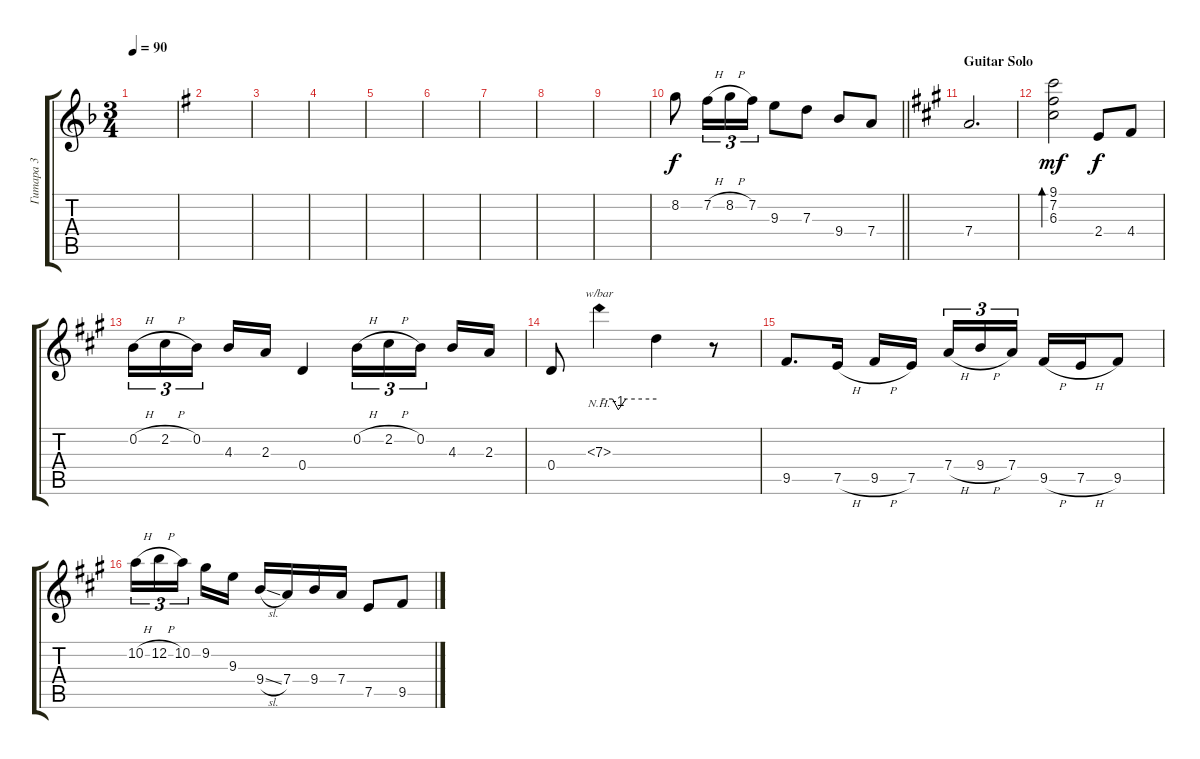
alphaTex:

\track ("Гитара 3" "Гитара 3") {instrument acousticguitarsteel}
\staff {score tabs}
\tuning (E4 B3 G3 D3 A2 E2) {hide}
\ts (3 4)
\tempo 90
\clef g2
\ks dminor
|
\ks eminor
|
|
|
|
|
|
|
|
\barLineRight lightlight
8.2.8 7.2{h}.16{tu (3 2)} 8.2{h}.16{tu (3 2)} 7.2.16{tu (3 2)} 9.3.8 7.3.8 9.4.8 7.4.8 |
\section ("" "Guitar Solo")
\ks f#minor
7.4.2{d dy f volume 14 instrument electricguitarclean} |
(9.1 7.2 6.3).2{bd 120 dy mf} 2.4.8{dy f} 4.4.8 |
0.2{h}.16{tu (3 2)} 2.2{h}.16{tu (3 2)} 0.2.16{tu (3 2) beam splitsecondary} 4.3.16 2.3.16 0.4.4 0.2{h}.16{tu (3 2)} 2.2{h}.16{tu (3 2)} 0.2.16{tu (3 2) beam splitsecondary} 4.3.16 2.3.16 |
0.4.8 7.3{nh}.4{tbe (custom default 0 0 14 0 20 -4 28 0 60 0)} 7.3{t}.4 r.8 |
9.5.8{d} 7.5{h}.16 9.5{h}.16 7.5.16{beam splitsecondary} 7.4{h}.16{tu (3 2)} 9.4{h}.16{tu (3 2)} 7.4.16{tu (3 2)} 9.5{h}.16 7.5{h}.16 9.5.8 |
10.2{h}.16{tu (3 2)} 12.2{h}.16{tu (3 2)} 10.2.16{tu (3 2) beam splitsecondary} 9.2.16 9.3.16 9.4{sl}.16 7.4.16 9.4.16 7.4.16 7.5.8 9.5.8
